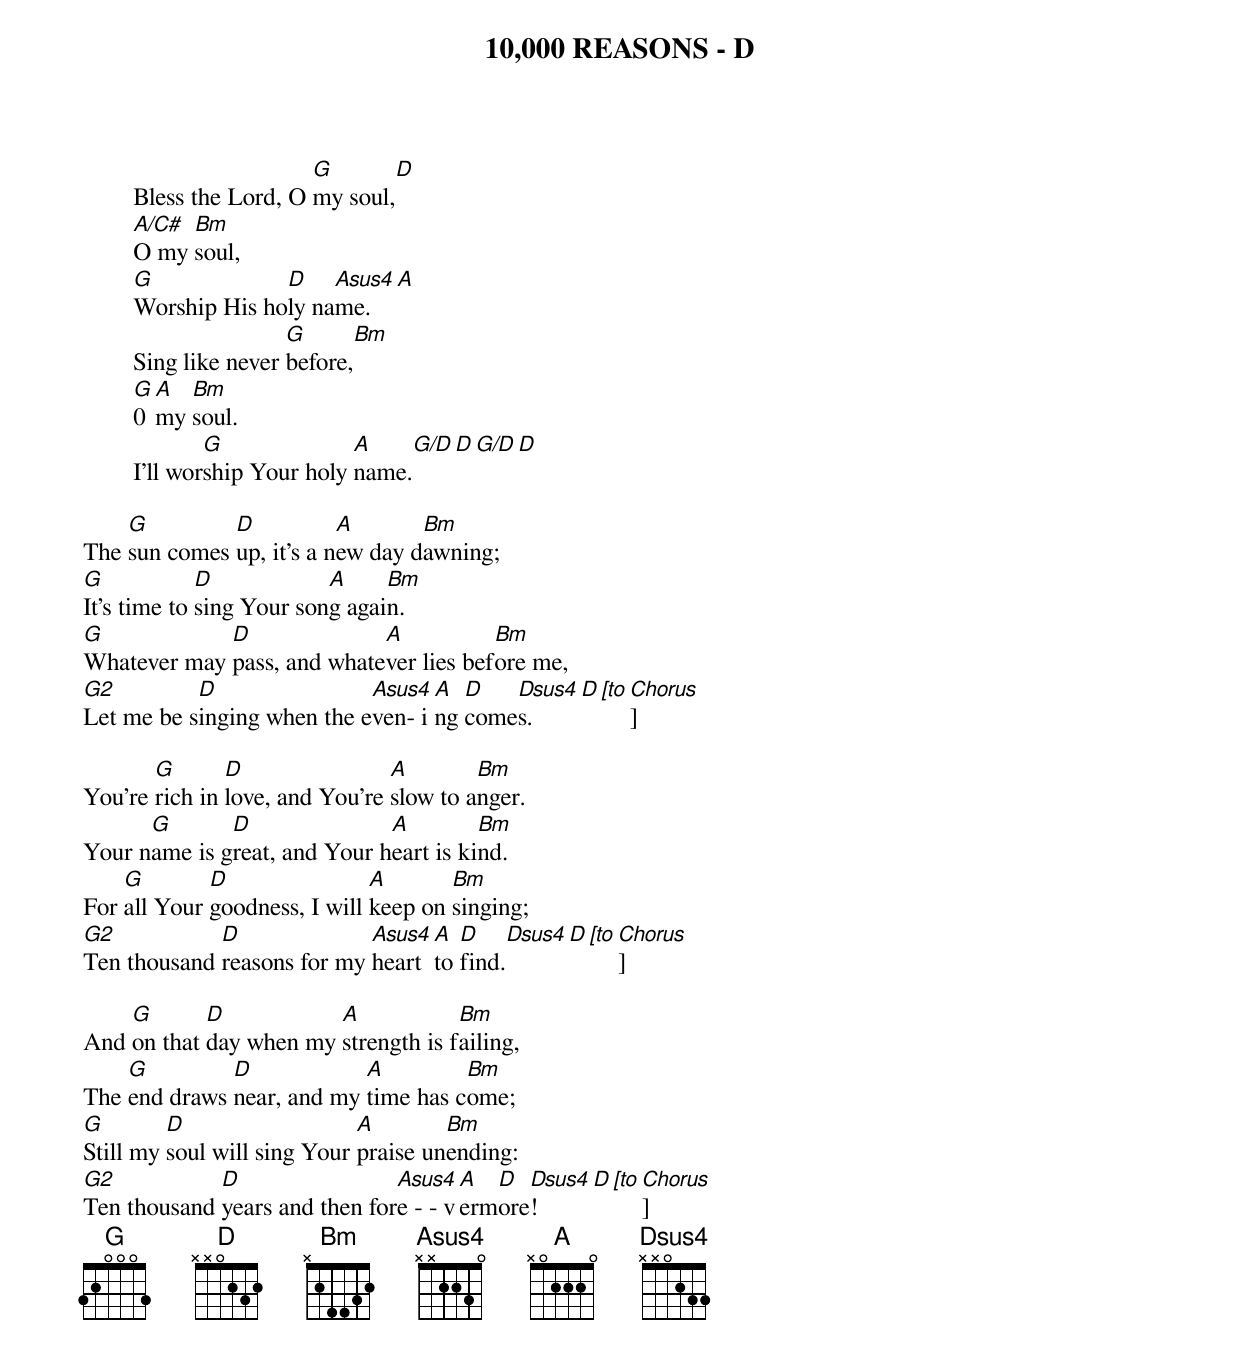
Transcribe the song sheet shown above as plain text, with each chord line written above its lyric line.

10,000 REASONS - D

			  G          D
	Bless the Lord, O my soul,
	A/C# Bm
	O my soul,
	G             D    Asus4 A
	Worship His holy name.
			G        Bm
	Sing like never before,
	G A  Bm
	0 my soul.
		G              A        G/D D G/D D
	I'll worship Your holy name.

    G         D           A       Bm
The sun comes up, it's a new day dawning;
G            D            A     Bm
It's time to sing Your song again.
G            D              A           Bm
Whatever may pass, and whatever lies before me,
G2         D                Asus4 A  D   Dsus4 D [to Chorus]
Let me be singing when the even- ing comes.

       G       D                A        Bm
You're rich in love, and You're slow to anger.
      G       D               A         Bm
Your name is great, and Your heart is kind.
    G        D                A       Bm
For all Your goodness, I will keep on singing;
G2           D              Asus4 A  D    Dsus4 D [to Chorus]
Ten thousand reasons for my heart to find.

    G       D           A            Bm
And on that day when my strength is failing,
    G         D            A         Bm
The end draws near, and my time has come;
G        D                   A        Bm
Still my soul will sing Your praise unending:
G2           D                 Asus4  A  D  Dsus4 D [to Chorus]
Ten thousand years and then fore - - vermore!
